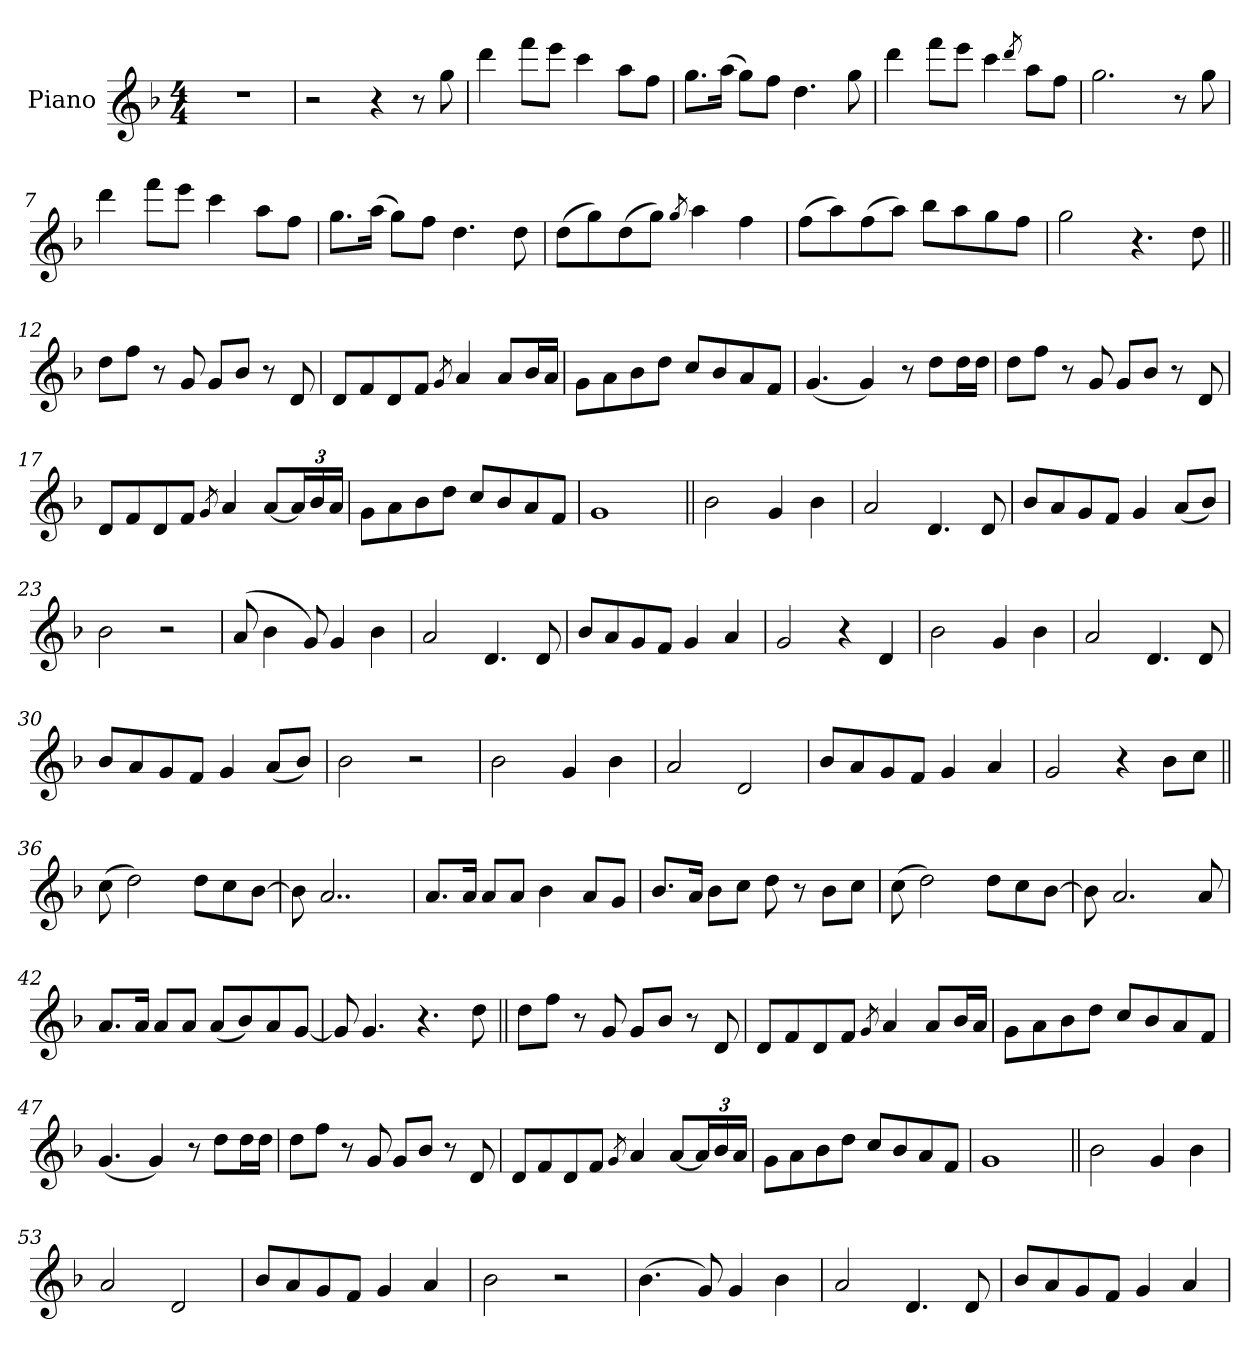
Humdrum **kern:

**kern
*part1
*staff1
*I"Piano
*I'Pno.
*clefG2
*k[b-]
*M4/4
*MM105
=1
1r
=2
2r
4r
8r
8gg!
=3
4ddd!
8fff!L
8eee!J
4ccc!
8aa!L
8ff!J
=4
8.gg!L
(16aa!Jk
8gg!L)
8ff!J
4.dd!
8gg!
=5
4ddd!
8fff!L
8eee!J
4ccc!
8qddd
8aa!L
8ff!J
=6
2.gg!
8r
8gg!
=7
4ddd!
8fff!L
8eee!J
4ccc!
8aa!L
8ff!J
=8
8.gg!L
(16aa!Jk
8gg!L)
8ff!J
4.dd!
8dd!
=9
(8dd!L
8gg!)
(8dd!
8gg!J)
8qgg
4aa!
4ff!
=10
(8ff!L
8aa!)
(8ff!
8aa!J)
8bb-!L
8aa!
8gg!
8ff!J
=11
2gg!
4.r
8dd!
=12||
8dd!L
8ff!J
8r
8g!
8g!L
8b-!J
8r
8d!
=13
8d!L
8f!
8d!
8f!J
8qg
4a!
8a!L
16b-!L
16a!JJ
=14
8g!L
8a!
8b-!
8dd!J
8cc!L
8b-!
8a!
8f!J
=15
(4.g!
4g!)
8r
8dd!L
16dd!L
16dd!JJ
=16
8dd!L
8ff!J
8r
8g!
8g!L
8b-!J
8r
8d!
=17
8d!L
8f!
8d!
8f!J
8qg
4a!
[8a!L
*Xbrackettup
24a!L]
24b-!
24a!JJ
=18
8g!L
8a!
8b-!
8dd!J
8cc!L
8b-!
8a!
8f!J
=19
1g!
=20||
2b-
4g
4b-
=21
2a
4.d
8d
=22
8b-L
8a
8g
8fJ
4g
(8aL
8b-J)
=23
2b-
2r
=24
(8a
4b-
8g)
4g
4b-
=25
2a
4.d
8d
=26
8b-L
8a
8g
8fJ
4g
4a
=27
2g
4r
4d
=28
2b-
4g
4b-
=29
2a
4.d
8d
=30
8b-L
8a
8g
8fJ
4g
(8aL
8b-J)
=31
2b-
2r
=32
2b-
4g
4b-
=33
2a
2d
=34
8b-L
8a
8g
8fJ
4g
4a
=35
2g
4r
8b-L
8ccJ
=36||
(8cc
2dd)
8ddL
8cc
[8b-J
=37
8b-]
2..a
=38
8.aL
16aJk
8aL
8aJ
4b-
8aL
8gJ
=39
8.b-L
16aJk
8b-L
8ccJ
8dd
8r
8b-L
8ccJ
=40
(8cc
2dd)
8ddL
8cc
[8b-J
=41
8b-]
2.a
8a
=42
8.aL
16aJk
8aL
8aJ
(8aL
8b-)
8a
[8gJ
=43
8g]
4.g
4.r
8dd!
=44||
8dd!L
8ff!J
8r
8g!
8g!L
8b-!J
8r
8d!
=45
8d!L
8f!
8d!
8f!J
8qg
4a!
8a!L
16b-!L
16a!JJ
=46
8g!L
8a!
8b-!
8dd!J
8cc!L
8b-!
8a!
8f!J
=47
(4.g!
4g!)
8r
8dd!L
16dd!L
16dd!JJ
=48
8dd!L
8ff!J
8r
8g!
8g!L
8b-!J
8r
8d!
=49
8d!L
8f!
8d!
8f!J
8qg
4a!
[8a!L
24a!L]
24b-!
24a!JJ
=50
8g!L
8a!
8b-!
8dd!J
8cc!L
8b-!
8a!
8f!J
=51
1g!
=52||
2b-
4g
4b-
=53
2a
2d
=54
8b-L
8a
8g
8fJ
4g
4a
=55
2b-
2r
=56
(4.b-
8g)
4g
4b-
=57
2a
4.d
8d
=58
8b-L
8a
8g
8fJ
4g
4a
=
*-
